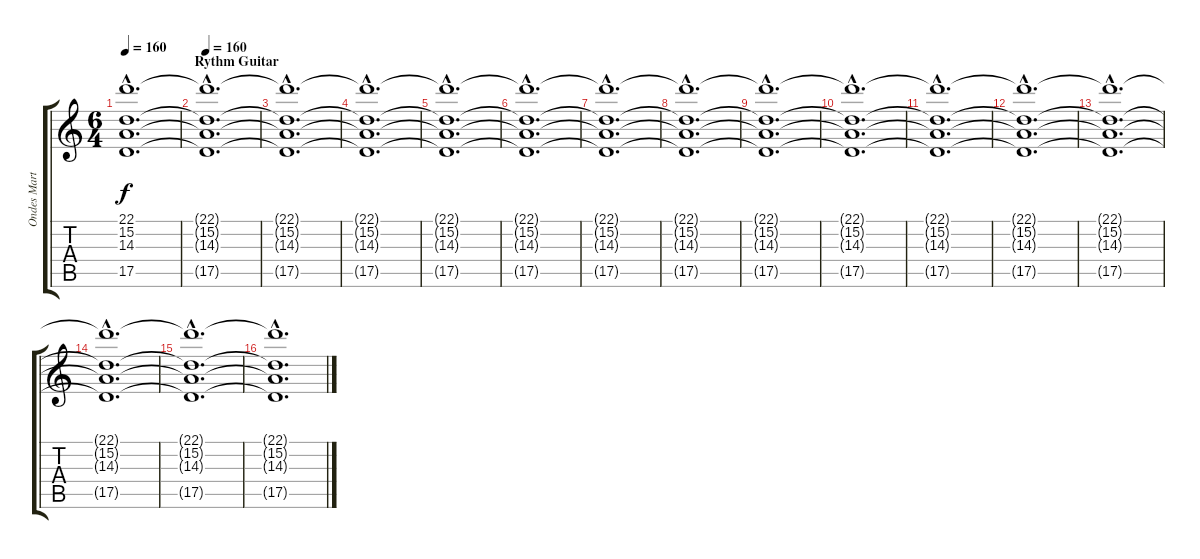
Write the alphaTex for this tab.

\track ("Ondes Martenot - Jonny Greenwwod" "Ondes Mart") {instrument stringensemble2}
\staff {score tabs}
\tuning (E4 B3 G3 D3 A2 E2) {hide}
\ts (6 4)
\tempo 160
\clef g2
\ks c
(22.1{hac t} 15.2{hac t} 14.3{hac t} 17.5{hac t}).1{d dy f} |
\section ("" "Rythm Guitar")
\tempo 160
(22.1{hac t} 15.2{hac t} 14.3{hac t} 17.5{hac t}).1{d} |
(22.1{hac t} 15.2{hac t} 14.3{hac t} 17.5{hac t}).1{d} |
(22.1{hac t} 15.2{hac t} 14.3{hac t} 17.5{hac t}).1{d} |
(22.1{hac t} 15.2{hac t} 14.3{hac t} 17.5{hac t}).1{d} |
(22.1{hac t} 15.2{hac t} 14.3{hac t} 17.5{hac t}).1{d} |
(22.1{hac t} 15.2{hac t} 14.3{hac t} 17.5{hac t}).1{d} |
(22.1{hac t} 15.2{hac t} 14.3{hac t} 17.5{hac t}).1{d} |
(22.1{hac t} 15.2{hac t} 14.3{hac t} 17.5{hac t}).1{d} |
(22.1{hac t} 15.2{hac t} 14.3{hac t} 17.5{hac t}).1{d} |
(22.1{hac t} 15.2{hac t} 14.3{hac t} 17.5{hac t}).1{d} |
(22.1{hac t} 15.2{hac t} 14.3{hac t} 17.5{hac t}).1{d} |
(22.1{hac t} 15.2{hac t} 14.3{hac t} 17.5{hac t}).1{d} |
(22.1{hac t} 15.2{hac t} 14.3{hac t} 17.5{hac t}).1{d} |
(22.1{hac t} 15.2{hac t} 14.3{hac t} 17.5{hac t}).1{d} |
(22.1{hac t} 15.2{hac t} 14.3{hac t} 17.5{hac t}).1{d}
